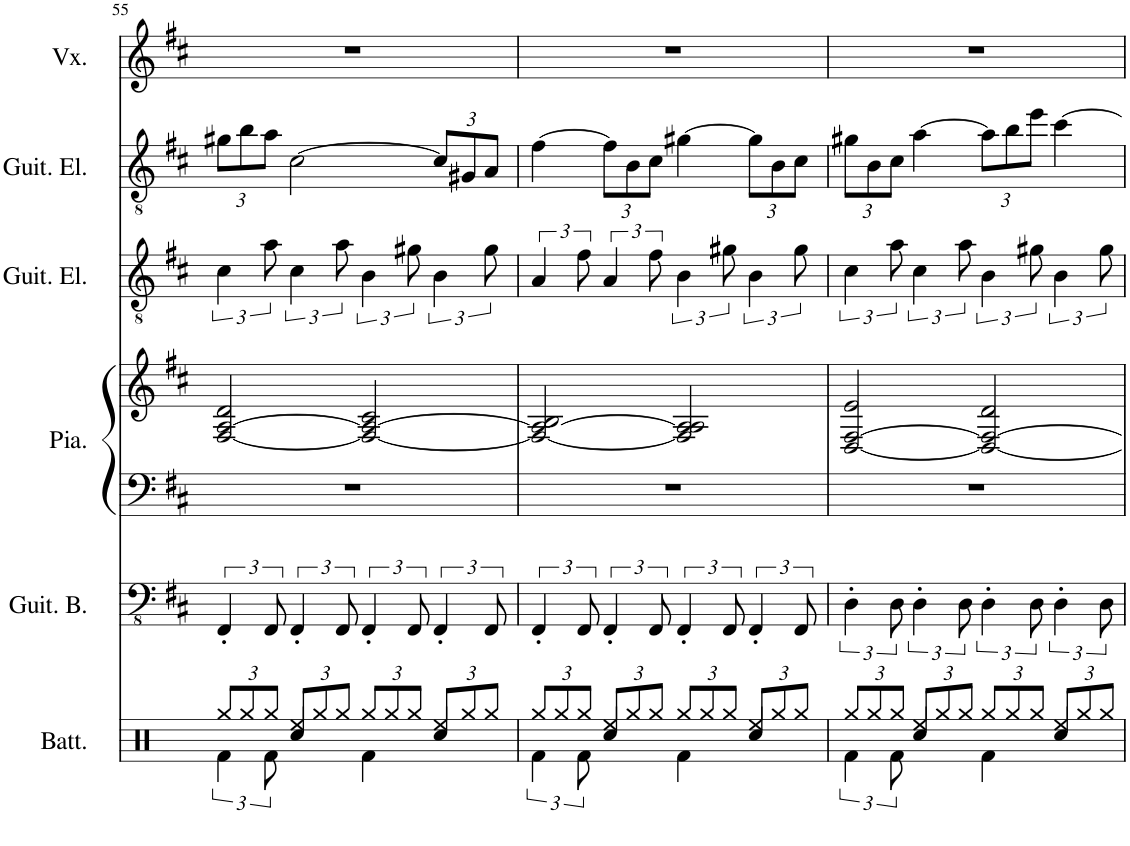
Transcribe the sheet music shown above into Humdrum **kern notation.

**kern	**kern	**kern	**kern	**kern	**kern	**kern
*part6	*part5	*part4	*part4	*part3	*part2	*part1
*staff7	*staff6	*staff5	*staff4	*staff3	*staff2	*staff1
*I"Batterie	*I"Guitare basse	*I"Piano	*	*I"Guitare électrique	*I"Guitare électrique	*I"Voix
*I'Batt.	*I'Guit. B.	*I'Pia.	*	*I'Guit. El.	*I'Guit. El.	*I'Vx.
!!LO:PB:g=z
*clefX	*clefFv4	*clefF4	*clefG2	*clefGv2	*clefGv2	*clefG2
*k[]	*k[f#c#]	*k[f#c#]	*k[f#c#]	*k[f#c#]	*k[f#c#]	*k[f#c#]
*M4/4	*M4/4	*M4/4	*M4/4	*M4/4	*M4/4	*M4/4
=55	=55	=55	=55	=55	=55	=55
*^	*	*	*	*	*	*
*Xbrackettup	*brackettup	*	*	*	*	*Xbrackettup	*
12Rgg/L	6Rf\	6FFF#'/	1r	[2F#/ [2A/ 2d/	6c#\	12g#X\L	1r
12Rgg/	.	.	.	.	.	12b\	.
12Rgg/J	12Rf\	12FFF#/	.	.	12a\	12a\J	.
*Xbrackettup	*	*	*	*	*	*	*
12Ree/L	4Rcc/	6FFF#'/	.	.	6c#\	[2c#\	.
12Rgg/	.	.	.	.	.	.	.
12Rgg/J	.	12FFF#/	.	.	12a\	.	.
12Rgg/L	4Rf\	6FFF#'/	.	2F#/_ 2A/_ 2c#/	6B\	.	.
12Rgg/	.	.	.	.	.	.	.
12Rgg/J	.	12FFF#/	.	.	12g#X\	.	.
12Ree/L	4Rcc/	6FFF#'/	.	.	6B\	12c#/L]	.
12Rgg/	.	.	.	.	.	12G#X/	.
12Rgg/J	.	12FFF#/	.	.	12g#\	12A/J	.
=56	=56	=56	=56	=56	=56	=56	=56
*	*brackettup	*	*	*	*	*	*
12Rgg/L	6Rf\	6FFF#'/	1r	2F#/_ 2A/_ 2B/	6A/	[4f#\	1r
12Rgg/	.	.	.	.	.	.	.
12Rgg/J	12Rf\	12FFF#/	.	.	12f#\	.	.
*Xbrackettup	*	*	*	*	*	*	*
12Ree/L	4Rcc/	6FFF#'/	.	.	6A/	12f#\L]	.
12Rgg/	.	.	.	.	.	12B\	.
12Rgg/J	.	12FFF#/	.	.	12f#\	12c#\J	.
12Rgg/L	4Rf\	6FFF#'/	.	2F#/] 2A/] 2A/	6B\	[4g#X\	.
12Rgg/	.	.	.	.	.	.	.
12Rgg/J	.	12FFF#/	.	.	12g#X\	.	.
12Ree/L	4Rcc/	6FFF#'/	.	.	6B\	12g#\L]	.
12Rgg/	.	.	.	.	.	12B\	.
12Rgg/J	.	12FFF#/	.	.	12g#\	12c#\J	.
=57	=57	=57	=57	=57	=57	=57	=57
*	*brackettup	*	*	*	*	*	*
12Rgg/L	6Rf\	6DD'\	1r	[2D/ [2F#/ 2e/	6c#\	12g#X\L	1r
12Rgg/	.	.	.	.	.	12B\	.
12Rgg/J	12Rf\	12DD\	.	.	12a\	12c#\J	.
*Xbrackettup	*	*	*	*	*	*	*
12Ree/L	4Rcc/	6DD'\	.	.	6c#\	[4a\	.
12Rgg/	.	.	.	.	.	.	.
12Rgg/J	.	12DD\	.	.	12a\	.	.
12Rgg/L	4Rf\	6DD'\	.	2D/_ 2F#/_ 2d/	6B\	12a\L]	.
12Rgg/	.	.	.	.	.	12b\	.
12Rgg/J	.	12DD\	.	.	12g#X\	12ee\J	.
12Ree/L	4Rcc/	6DD'\	.	.	6B\	[4cc#\	.
12Rgg/	.	.	.	.	.	.	.
12Rgg/J	.	12DD\	.	.	12g#\	.	.
*v	*v	*	*	*	*	*	*
=	=	=	=	=	=	=
*-	*-	*-	*-	*-	*-	*-
